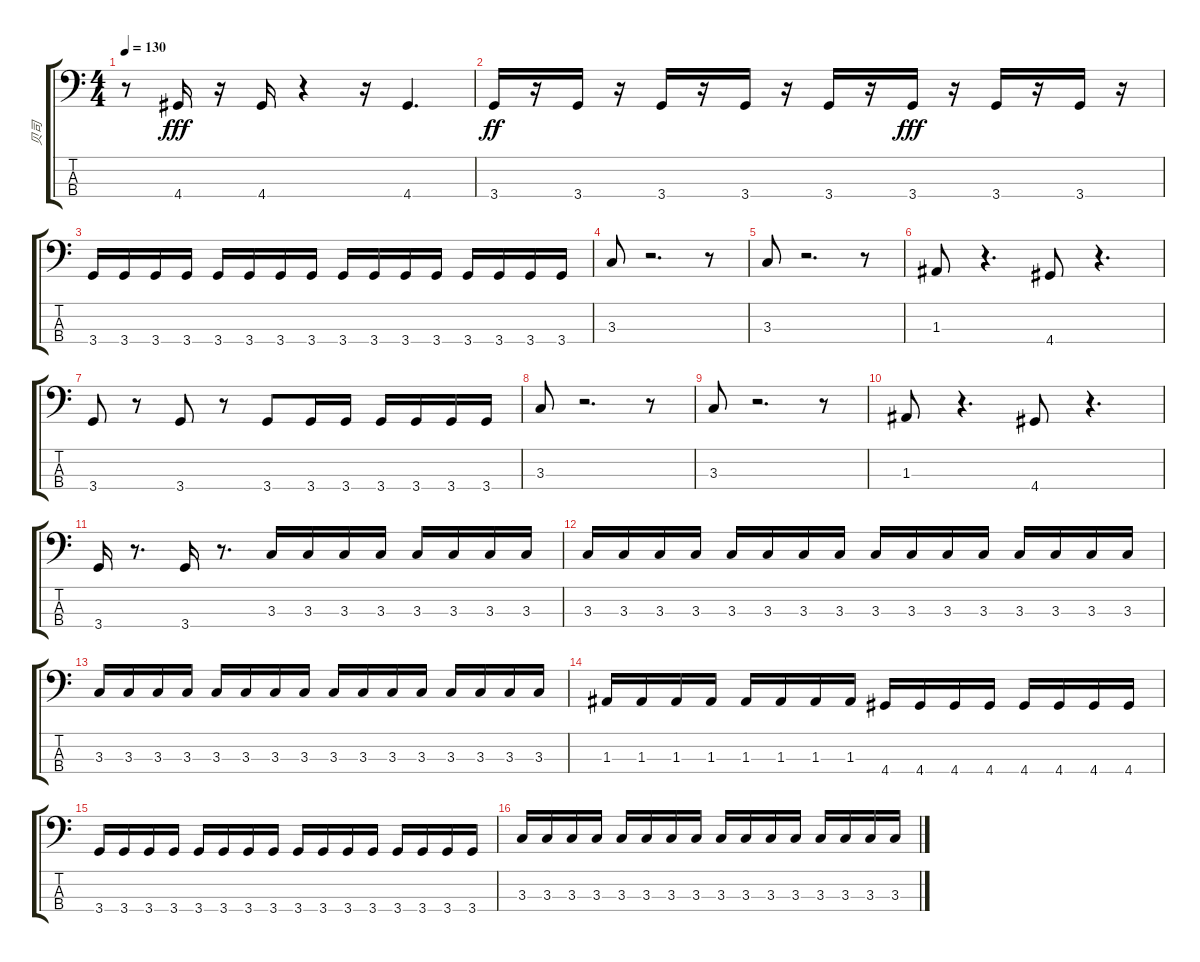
\track ("贝司" "贝司") {instrument electricbassfinger}
\staff {score tabs}
\tuning (G2 D2 A1 E1) {hide}
\ts (4 4)
\tempo 130
\clef f4
\ks c
r.8{dy fff} 4.4.16 r.16 4.4.16 r.4 r.16 4.4.4{d} |
3.4.16{dy ff} r.16 3.4.16 r.16 3.4.16 r.16 3.4.16 r.16 3.4.16 r.16 3.4.16{dy fff} r.16 3.4.16 r.16 3.4.16 r.16 |
3.4.16 3.4.16 3.4.16 3.4.16 3.4.16 3.4.16 3.4.16 3.4.16 3.4.16 3.4.16 3.4.16 3.4.16 3.4.16 3.4.16 3.4.16 3.4.16 |
3.3.8 r.2{d} r.8 |
3.3.8 r.2{d} r.8 |
1.3.8 r.4{d} 4.4.8 r.4{d} |
3.4.8 r.8 3.4.8 r.8 3.4.8 3.4.16 3.4.16 3.4.16 3.4.16 3.4.16 3.4.16 |
3.3.8 r.2{d} r.8 |
3.3.8 r.2{d} r.8 |
1.3.8 r.4{d} 4.4.8 r.4{d} |
3.4.16 r.8{d} 3.4.16 r.8{d} 3.3.16 3.3.16 3.3.16 3.3.16 3.3.16 3.3.16 3.3.16 3.3.16 |
3.3.16 3.3.16 3.3.16 3.3.16 3.3.16 3.3.16 3.3.16 3.3.16 3.3.16 3.3.16 3.3.16 3.3.16 3.3.16 3.3.16 3.3.16 3.3.16 |
3.3.16 3.3.16 3.3.16 3.3.16 3.3.16 3.3.16 3.3.16 3.3.16 3.3.16 3.3.16 3.3.16 3.3.16 3.3.16 3.3.16 3.3.16 3.3.16 |
1.3.16 1.3.16 1.3.16 1.3.16 1.3.16 1.3.16 1.3.16 1.3.16 4.4.16 4.4.16 4.4.16 4.4.16 4.4.16 4.4.16 4.4.16 4.4.16 |
3.4.16 3.4.16 3.4.16 3.4.16 3.4.16 3.4.16 3.4.16 3.4.16 3.4.16 3.4.16 3.4.16 3.4.16 3.4.16 3.4.16 3.4.16 3.4.16 |
3.3.16 3.3.16 3.3.16 3.3.16 3.3.16 3.3.16 3.3.16 3.3.16 3.3.16 3.3.16 3.3.16 3.3.16 3.3.16 3.3.16 3.3.16 3.3.16
